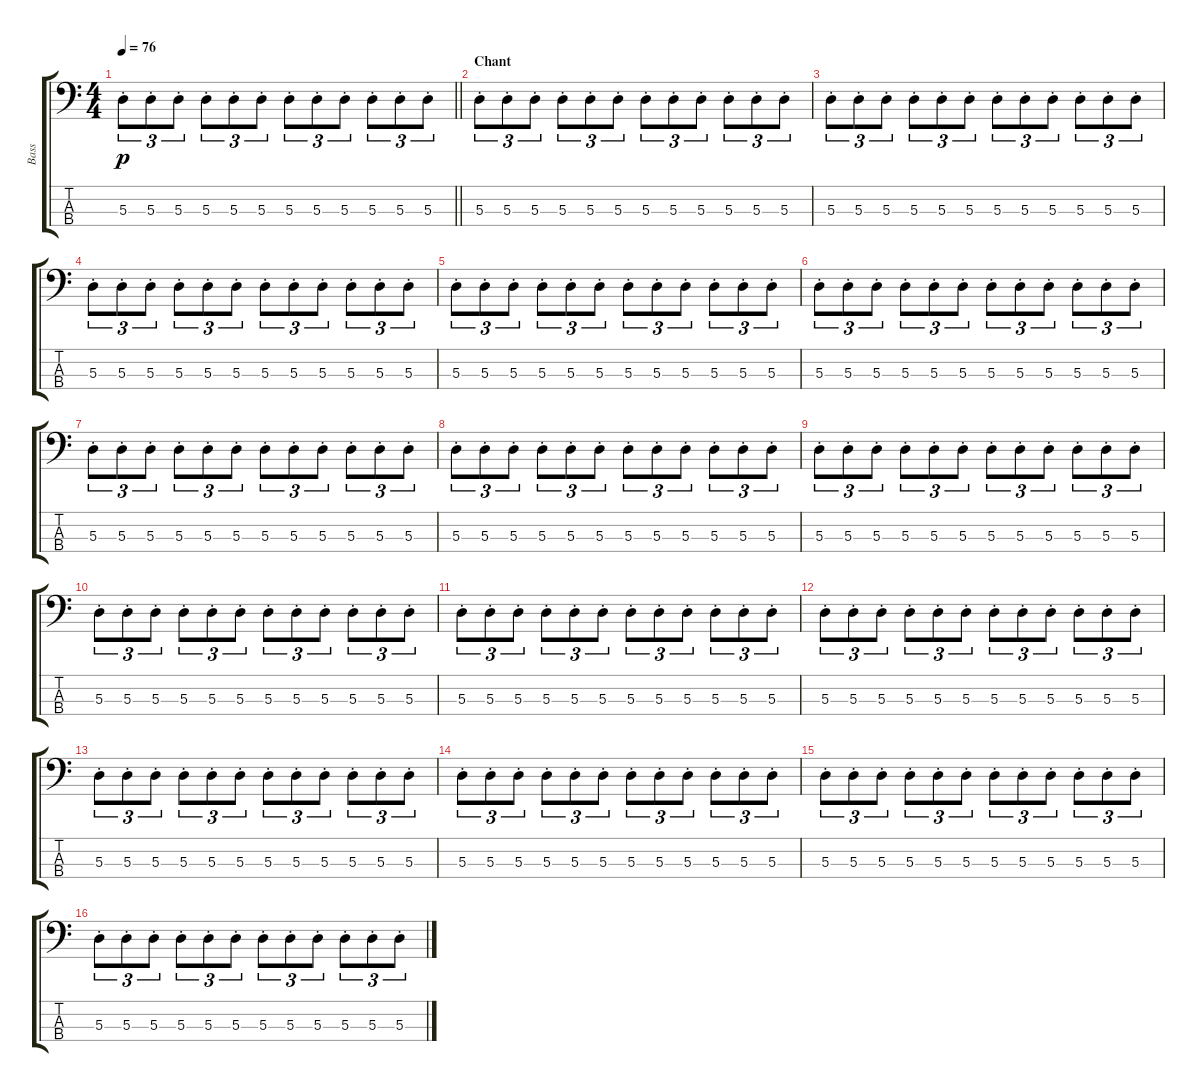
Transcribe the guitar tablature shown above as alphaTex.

\track ("Bass" "Bass") {instrument electricbassfinger}
\staff {score tabs}
\tuning (G2 D2 A1 D1) {hide}
\ts (4 4)
\tempo 76
\clef f4
\barLineRight lightlight
\ks c
5.3{st}.8{tu (3 2) dy p} 5.3{st}.8{tu (3 2)} 5.3{st}.8{tu (3 2)} 5.3{st}.8{tu (3 2)} 5.3{st}.8{tu (3 2)} 5.3{st}.8{tu (3 2)} 5.3{st}.8{tu (3 2)} 5.3{st}.8{tu (3 2)} 5.3{st}.8{tu (3 2)} 5.3{st}.8{tu (3 2)} 5.3{st}.8{tu (3 2)} 5.3{st}.8{tu (3 2)} |
\section ("" "Chant")
5.3{st}.8{tu (3 2) volume 9} 5.3{st}.8{tu (3 2)} 5.3{st}.8{tu (3 2)} 5.3{st}.8{tu (3 2)} 5.3{st}.8{tu (3 2)} 5.3{st}.8{tu (3 2)} 5.3{st}.8{tu (3 2)} 5.3{st}.8{tu (3 2)} 5.3{st}.8{tu (3 2)} 5.3{st}.8{tu (3 2)} 5.3{st}.8{tu (3 2)} 5.3{st}.8{tu (3 2)} |
5.3{st}.8{tu (3 2)} 5.3{st}.8{tu (3 2)} 5.3{st}.8{tu (3 2)} 5.3{st}.8{tu (3 2)} 5.3{st}.8{tu (3 2)} 5.3{st}.8{tu (3 2)} 5.3{st}.8{tu (3 2)} 5.3{st}.8{tu (3 2)} 5.3{st}.8{tu (3 2)} 5.3{st}.8{tu (3 2)} 5.3{st}.8{tu (3 2)} 5.3{st}.8{tu (3 2)} |
5.3{st}.8{tu (3 2)} 5.3{st}.8{tu (3 2)} 5.3{st}.8{tu (3 2)} 5.3{st}.8{tu (3 2)} 5.3{st}.8{tu (3 2)} 5.3{st}.8{tu (3 2)} 5.3{st}.8{tu (3 2)} 5.3{st}.8{tu (3 2)} 5.3{st}.8{tu (3 2)} 5.3{st}.8{tu (3 2)} 5.3{st}.8{tu (3 2)} 5.3{st}.8{tu (3 2)} |
5.3{st}.8{tu (3 2)} 5.3{st}.8{tu (3 2)} 5.3{st}.8{tu (3 2)} 5.3{st}.8{tu (3 2)} 5.3{st}.8{tu (3 2)} 5.3{st}.8{tu (3 2)} 5.3{st}.8{tu (3 2)} 5.3{st}.8{tu (3 2)} 5.3{st}.8{tu (3 2)} 5.3{st}.8{tu (3 2)} 5.3{st}.8{tu (3 2)} 5.3{st}.8{tu (3 2)} |
5.3{st}.8{tu (3 2) volume 10} 5.3{st}.8{tu (3 2)} 5.3{st}.8{tu (3 2)} 5.3{st}.8{tu (3 2)} 5.3{st}.8{tu (3 2)} 5.3{st}.8{tu (3 2)} 5.3{st}.8{tu (3 2)} 5.3{st}.8{tu (3 2)} 5.3{st}.8{tu (3 2)} 5.3{st}.8{tu (3 2)} 5.3{st}.8{tu (3 2)} 5.3{st}.8{tu (3 2)} |
5.3{st}.8{tu (3 2)} 5.3{st}.8{tu (3 2)} 5.3{st}.8{tu (3 2)} 5.3{st}.8{tu (3 2)} 5.3{st}.8{tu (3 2)} 5.3{st}.8{tu (3 2)} 5.3{st}.8{tu (3 2)} 5.3{st}.8{tu (3 2)} 5.3{st}.8{tu (3 2)} 5.3{st}.8{tu (3 2)} 5.3{st}.8{tu (3 2)} 5.3{st}.8{tu (3 2)} |
5.3{st}.8{tu (3 2)} 5.3{st}.8{tu (3 2)} 5.3{st}.8{tu (3 2)} 5.3{st}.8{tu (3 2)} 5.3{st}.8{tu (3 2)} 5.3{st}.8{tu (3 2)} 5.3{st}.8{tu (3 2)} 5.3{st}.8{tu (3 2)} 5.3{st}.8{tu (3 2)} 5.3{st}.8{tu (3 2)} 5.3{st}.8{tu (3 2)} 5.3{st}.8{tu (3 2)} |
5.3{st}.8{tu (3 2)} 5.3{st}.8{tu (3 2)} 5.3{st}.8{tu (3 2)} 5.3{st}.8{tu (3 2)} 5.3{st}.8{tu (3 2)} 5.3{st}.8{tu (3 2)} 5.3{st}.8{tu (3 2)} 5.3{st}.8{tu (3 2)} 5.3{st}.8{tu (3 2)} 5.3{st}.8{tu (3 2)} 5.3{st}.8{tu (3 2)} 5.3{st}.8{tu (3 2)} |
5.3{st}.8{tu (3 2) volume 11} 5.3{st}.8{tu (3 2)} 5.3{st}.8{tu (3 2)} 5.3{st}.8{tu (3 2)} 5.3{st}.8{tu (3 2)} 5.3{st}.8{tu (3 2)} 5.3{st}.8{tu (3 2)} 5.3{st}.8{tu (3 2)} 5.3{st}.8{tu (3 2)} 5.3{st}.8{tu (3 2)} 5.3{st}.8{tu (3 2)} 5.3{st}.8{tu (3 2)} |
5.3{st}.8{tu (3 2)} 5.3{st}.8{tu (3 2)} 5.3{st}.8{tu (3 2)} 5.3{st}.8{tu (3 2)} 5.3{st}.8{tu (3 2)} 5.3{st}.8{tu (3 2)} 5.3{st}.8{tu (3 2)} 5.3{st}.8{tu (3 2)} 5.3{st}.8{tu (3 2)} 5.3{st}.8{tu (3 2)} 5.3{st}.8{tu (3 2)} 5.3{st}.8{tu (3 2)} |
5.3{st}.8{tu (3 2)} 5.3{st}.8{tu (3 2)} 5.3{st}.8{tu (3 2)} 5.3{st}.8{tu (3 2)} 5.3{st}.8{tu (3 2)} 5.3{st}.8{tu (3 2)} 5.3{st}.8{tu (3 2)} 5.3{st}.8{tu (3 2)} 5.3{st}.8{tu (3 2)} 5.3{st}.8{tu (3 2)} 5.3{st}.8{tu (3 2)} 5.3{st}.8{tu (3 2)} |
5.3{st}.8{tu (3 2)} 5.3{st}.8{tu (3 2)} 5.3{st}.8{tu (3 2)} 5.3{st}.8{tu (3 2)} 5.3{st}.8{tu (3 2)} 5.3{st}.8{tu (3 2)} 5.3{st}.8{tu (3 2)} 5.3{st}.8{tu (3 2)} 5.3{st}.8{tu (3 2)} 5.3{st}.8{tu (3 2)} 5.3{st}.8{tu (3 2)} 5.3{st}.8{tu (3 2)} |
5.3{st}.8{tu (3 2)} 5.3{st}.8{tu (3 2)} 5.3{st}.8{tu (3 2)} 5.3{st}.8{tu (3 2)} 5.3{st}.8{tu (3 2)} 5.3{st}.8{tu (3 2)} 5.3{st}.8{tu (3 2)} 5.3{st}.8{tu (3 2)} 5.3{st}.8{tu (3 2)} 5.3{st}.8{tu (3 2)} 5.3{st}.8{tu (3 2)} 5.3{st}.8{tu (3 2)} |
5.3{st}.8{tu (3 2)} 5.3{st}.8{tu (3 2)} 5.3{st}.8{tu (3 2)} 5.3{st}.8{tu (3 2)} 5.3{st}.8{tu (3 2)} 5.3{st}.8{tu (3 2)} 5.3{st}.8{tu (3 2)} 5.3{st}.8{tu (3 2)} 5.3{st}.8{tu (3 2)} 5.3{st}.8{tu (3 2)} 5.3{st}.8{tu (3 2)} 5.3{st}.8{tu (3 2)} |
5.3{st}.8{tu (3 2)} 5.3{st}.8{tu (3 2)} 5.3{st}.8{tu (3 2)} 5.3{st}.8{tu (3 2)} 5.3{st}.8{tu (3 2)} 5.3{st}.8{tu (3 2)} 5.3{st}.8{tu (3 2)} 5.3{st}.8{tu (3 2)} 5.3{st}.8{tu (3 2)} 5.3{st}.8{tu (3 2)} 5.3{st}.8{tu (3 2)} 5.3{st}.8{tu (3 2)}
